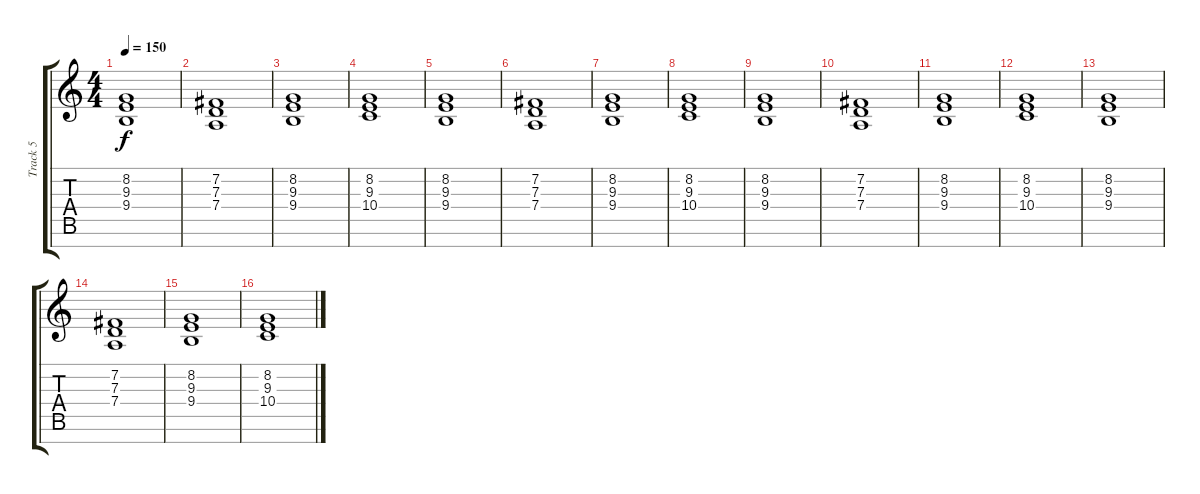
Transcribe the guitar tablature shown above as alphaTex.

\track ("Track 5" "Track 5") {instrument choiraahs}
\staff {score tabs}
\tuning (E4 B3 G3 D3 A2 E2 B1) {hide}
\ts (4 4)
\tempo 150
\clef g2
\ks c
(8.2 9.3 9.4).1{dy f} |
(7.2 7.3 7.4).1 |
(8.2 9.3 9.4).1 |
(8.2 9.3 10.4).1 |
(8.2 9.3 9.4).1 |
(7.2 7.3 7.4).1 |
(8.2 9.3 9.4).1 |
(8.2 9.3 10.4).1 |
(8.2 9.3 9.4).1 |
(7.2 7.3 7.4).1 |
(8.2 9.3 9.4).1 |
(8.2 9.3 10.4).1 |
(8.2 9.3 9.4).1 |
(7.2 7.3 7.4).1 |
(8.2 9.3 9.4).1 |
(8.2 9.3 10.4).1
